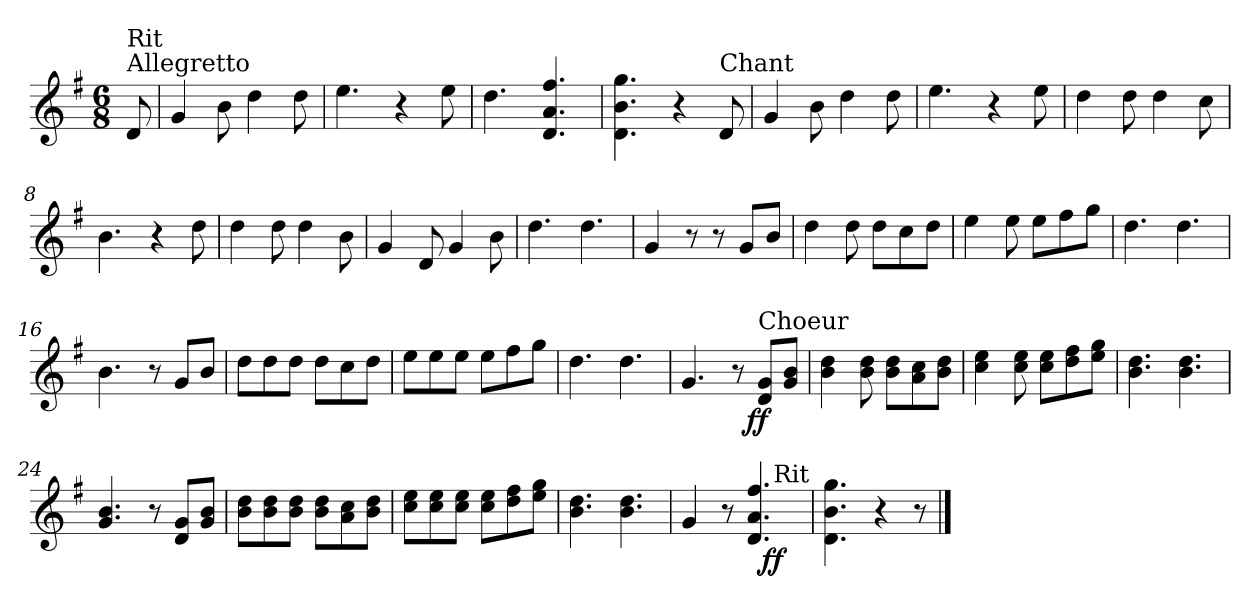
**kern	**dynam
*part1	*part1
*staff1	*staff1
*clefG2	*
*k[f#]	*
*G:	*
*M6/8	*
=	=
!LO:TX:a:t=Allegretto	!
!LO:TX:a:t=Rit	!
8d/	.
=1	=1
4g/	.
8b\	.
4dd\	.
8dd\	.
=2	=2
4.ee\	.
4r	.
8ee\	.
=3	=3
4.dd\	.
4.d/ 4.a/ 4.ff#/	.
=4	=4
4.d\ 4.b\ 4.gg\	.
4r	.
!LO:TX:a:t=Chant	!
8d/	.
=5	=5
4g/	.
8b\	.
4dd\	.
8dd\	.
=6	=6
4.ee\	.
4r	.
8ee\	.
!!LO:LB:g=z
=7	=7
4dd\	.
8dd\	.
4dd\	.
8cc\	.
=8	=8
4.b\	.
4r	.
8dd\	.
=9	=9
4dd\	.
8dd\	.
4dd\	.
8b\	.
=10	=10
4g/	.
8d/	.
4g/	.
8b\	.
=11	=11
4.dd\	.
4.dd\	.
=12	=12
4g/	.
8r	.
8r	.
8g/L	.
8b/J	.
=13	=13
4dd\	.
8dd\	.
8dd\L	.
8cc\	.
8dd\J	.
!!LO:LB:g=z
=14	=14
4ee\	.
8ee\	.
8ee\L	.
8ff#\	.
8gg\J	.
=15	=15
4.dd\	.
4.dd\	.
=16	=16
4.b\	.
8r	.
8g/L	.
8b/J	.
=17	=17
8dd\L	.
8dd\	.
8dd\J	.
8dd\L	.
8cc\	.
8dd\J	.
=18	=18
8ee\L	.
8ee\	.
8ee\J	.
8ee\L	.
8ff#\	.
8gg\J	.
=19	=19
4.dd\	.
4.dd\	.
=20	=20
4.g/	.
8r	.
!LO:TX:a:t=Choeur	!
!	!LO:DY:b:cj
8d/ 8g/L	ff
8g/ 8b/J	.
!!LO:LB:g=z
=21	=21
4b\ 4dd\	.
8b\ 8dd\	.
8b\ 8dd\L	.
8a\ 8cc\	.
8b\ 8dd\J	.
=22	=22
4cc\ 4ee\	.
8cc\ 8ee\	.
8cc\ 8ee\L	.
8dd\ 8ff#\	.
8ee\ 8gg\J	.
=23	=23
4.b\ 4.dd\	.
4.b\ 4.dd\	.
=24	=24
4.g/ 4.b/	.
8r	.
8d/ 8g/L	.
8g/ 8b/J	.
=25	=25
8b\ 8dd\L	.
8b\ 8dd\	.
8b\ 8dd\J	.
8b\ 8dd\L	.
8a\ 8cc\	.
8b\ 8dd\J	.
=26	=26
8cc\ 8ee\L	.
8cc\ 8ee\	.
8cc\ 8ee\J	.
8cc\ 8ee\L	.
8dd\ 8ff#\	.
8ee\ 8gg\J	.
=27	=27
4.b\ 4.dd\	.
4.b\ 4.dd\	.
!!LO:LB:g=z
=28	=28
*^	*
4g/	2ryy	.
8r	.	.
4.d/ 4.a/ 4.ff#/	.	.
!	!LO:TX:a:t=Rit	!
!	!	!LO:DY:b:cj
.	4ryy	ff
*v	*v	*
=29	=29
4.d\ 4.b\ 4.gg\	.
4r	.
8r	.
==	==
*-	*-
